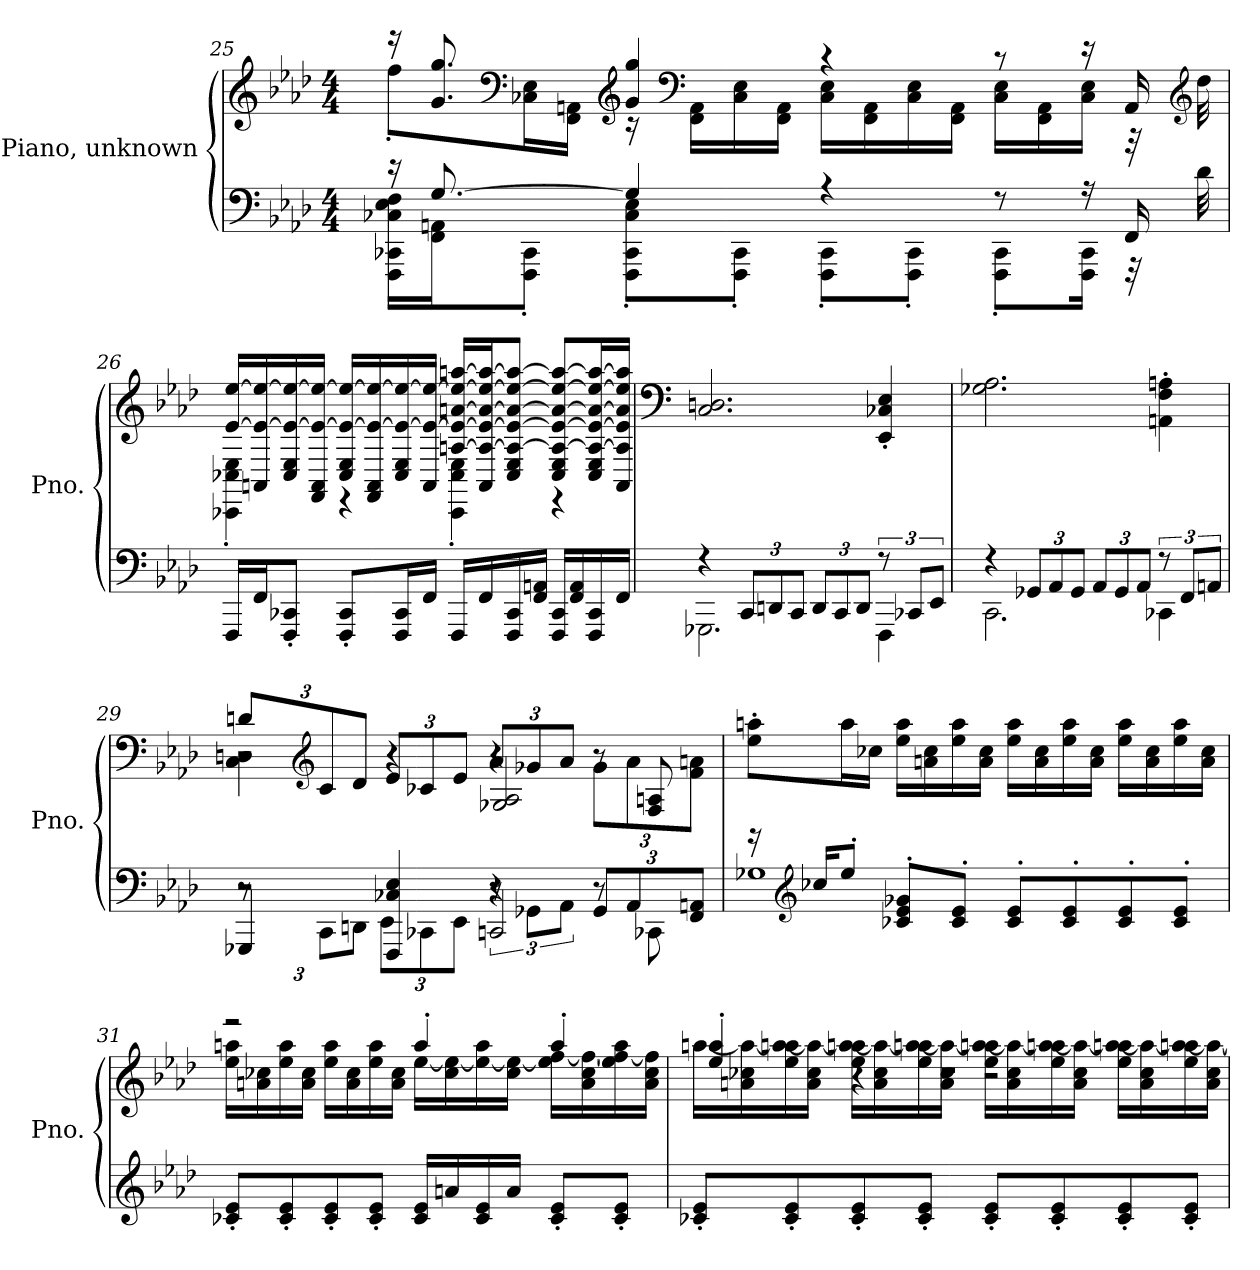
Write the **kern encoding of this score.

**kern	**kern
*part1	*part1
*staff2	*staff1
*I"Piano, unknown	*
*I'Pno.	*
!!LO:LB:g=z
*clefF4	*clefG2
*k[b-e-a-d-]	*k[b-e-a-d-]
*M4/4	*M4/4
=25	=25
*^	*^
16r	16FFF\ 16CC-X\ 16C-X\ 16E-\ 16F\LL	16r	8ff'\L
[8.G/	16FF\ 16AAn\J	8.g/ 8.gg/	.
*	*	*clefF4	*
.	8FFF\' 8CC-\'J	.	16C-X\ 16E-\L
.	.	.	16FF\ 16AAn\JJ
*	*	*clefG2	*
4G/]	8FFF\' 8CC-\' 8C-\' 8E-\'L	4g/ 4gg/	16r
*	*	*clefF4	*
.	.	.	16FF\ 16AA\LL
.	8FFF\' 8CC-\'J	.	16C-\ 16E-\
.	.	.	16FF\ 16AA\JJ
4r	8FFF\' 8CC-\'L	4r	16C-\ 16E-\LL
.	.	.	16FF\ 16AA\
.	8FFF\' 8CC-\'J	.	16C-\ 16E-\
.	.	.	16FF\ 16AA\JJ
8r	8FFF\' 8CC-\'L	8r	16C-\ 16E-\LL
.	.	.	16FF\ 16AA\
16r	16FFF\ 16CC-\Jk	16r	16C-\ 16E-\JJ
16FF/	32r	16AA/	32r
*	*	*clefG2	*
.	32d-\	.	32dd-\
*v	*v	*	*
!!LO:LB:g=z	!!
=26	=26	=26
16FFF/LL	[16e-/ [16ee-/LL	4CC-X\' 4C-X\' 4E-\'
16FF/J	16AAn/ 16e-/_ 16ee-/_	.
8FFF/' 8CC-X/'J	16C-/ 16E-/ 16e-/_ 16ee-/_	.
.	16FF/ 16AA/ 16e-/_ 16ee-/_JJ	.
8FFF/' 8CC-/'L	16C-/ 16E-/ 16e-/_ 16ee-/_LL	4r
.	16FF/ 16AA/ 16e-/_ 16ee-/_	.
16FFF/ 16CC-/L	16C-/ 16E-/ 16e-/_ 16ee-/_	.
16FF/JJ	16AA/ 16e-/_ 16ee-/_JJ	.
16FFF/LL	[16An/ 16e-/_ [16an/ 16ee-/_ [16aan/LL	4CC-\' 4C-\' 4E-\'
16FF/	16AA/ 16A/_ 16e-/_ 16a/_ 16ee-/_ 16aa/_J	.
16FFF/ 16CC-/	8C-/ 8E-/ 8A/_ 8e-/_ 8a/_ 8ee-/_ 8aa/_J	.
16FF/ 16AAn/JJ	.	.
16FFF/ 16CC-/LL	8C-/ 8E-/ 8A/_ 8e-/_ 8a/_ 8ee-/_ 8aa/_L	4r
16FF/ 16AA/	.	.
16FFF/ 16CC-/	16C-/ 16E-/ 16A/_ 16e-/_ 16a/_ 16ee-/_ 16aa/_L	.
16FF/JJ	16AA/ 16A/] 16e-/] 16a/] 16ee-/] 16aa/]JJ	.
*	*v	*v
=27	=27
*	*clefF4
*^	*
4r	2.GGG-X\	2.C/ 2.Dn/
*Xbrackettup	*	*
12CC/L	.	.
12DDn/	.	.
12CC/J	.	.
12DD/L	.	.
12CC/	.	.
12DD/J	.	.
*brackettup	*	*
12r	4FFF\	4EE-/' 4C-X/' 4E-/'
12CC-X/L	.	.
12EE-/J	.	.
!!LO:PB:g=z
=28	=28	=28
4r	2.CC\	2.G-X\ 2.A-\
*Xbrackettup	*	*
12GG-X/L	.	.
12AA-/	.	.
12GG-/J	.	.
12AA-/L	.	.
12GG-/	.	.
12AA-/J	.	.
*brackettup	*	*
12r	4CC-X\	4AAn\' 4F\' 4An\'
12FF/L	.	.
12AAn/J	.	.
=29	=29	=29
*	*^	*
*	*	*	*Xbrackettup
*	*	*	*^
*	*	*	*	*^
4GGG-X/	12r	2r	12dn/L	4C\ 4Dn\	2r
*	*	*	*clefG2	*	*
.	12CC\L	.	12c/	.	.
.	12DDn\J	.	12d/J	.	.
*	*Xbrackettup	*	*	*	*
4FFF/ 4C-X/ 4E-/	12EE-\L	.	12e-/L	4r	.
.	12CC-X\	.	12c-X/	.	.
.	12EE-\J	.	12e-/J	.	.
*	*brackettup	*	*	*	*
4r	12r	2CCn/	12a-/L	4r	2G-X/ 2A-/
.	12GG-X\L	.	12g-X/	.	.
.	12AA-\J	.	12a-/J	.	.
*Xbrackettup	*	*	*	*	*
12GG-/L	8r	.	8r	12g-\L	.
12AA-/	.	.	.	12a-\	.
.	8CC-X\	.	8F/ 8An/	.	.
12FF/ 12AAn/J	.	.	.	12f\ 12an\J	.
*	*v	*v	*	*	*
*	*	*v	*v	*v
!!LO:LB:g=z
=30	=30	=30
16r	1G-X	8ee-\' 8aan\'L
*clefG2	*	*
16cc-X/KL	.	.
8ee-'/J	.	16aa\L
.	.	16cc-X\JJ
8c-X/' 8e-/' 8g-X/'L	.	16ee-\ 16aa\LL
.	.	16an\ 16cc-\
8c-/' 8e-/'J	.	16ee-\ 16aa\
.	.	16a\ 16cc-\JJ
8c-/' 8e-/'L	.	16ee-\ 16aa\LL
.	.	16a\ 16cc-\
8c-/' 8e-/'	.	16ee-\ 16aa\
.	.	16a\ 16cc-\JJ
8c-/' 8e-/'	.	16ee-\ 16aa\LL
.	.	16a\ 16cc-\
8c-/' 8e-/'J	.	16ee-\ 16aa\
.	.	16a\ 16cc-\JJ
*v	*v	*
=31	=31
*	*^
8c-X/' 8e-/'L	2r	16ee-\ 16aan\LL
.	.	16an\ 16cc-X\
8c-/' 8e-/'	.	16ee-\ 16aa\
.	.	16a\ 16cc-\JJ
8c-/' 8e-/'	.	16ee-\ 16aa\LL
.	.	16a\ 16cc-\
8c-/' 8e-/'J	.	16ee-\ 16aa\
.	.	16a\ 16cc-\JJ
16c-/ 16e-/LL	4aa'/	[16ee-\LL
16an/	.	16cc-\ 16ee-\_
16c-/ 16e-/	.	16ee-\_ 16aa\
16a/JJ	.	16cc-\ 16ee-\_JJ
8c-/' 8e-/'L	4aa'/	16ee-\] [16ff\LL
.	.	16a\ 16cc-\ 16ff\_
8c-/' 8e-/'J	.	16ee-\ 16ff\_ 16aa\
.	.	16a\ 16cc-\ 16ff\]JJ
!!LO:LB:g=z
=32	=32	=32
*	*	*^
8c-X/' 8e-/'L	1r	[16aa-\LL	4ee-/' 4aan/'
.	.	16an\ 16cc-X\ 16aa-\_	.
8c-/' 8e-/'	.	16ee-\ 16aa-\_ 16aan\	.
.	.	16a\ 16cc-\ 16aa-\_JJ	.
8c-/' 8e-/'	.	16ee-\ 16aa-\_ 16aan\LL	4r
.	.	16a\ 16cc-\ 16aa-\_	.
8c-/' 8e-/'J	.	16ee-\ 16aa-\_ 16aan\	.
.	.	16a\ 16cc-\ 16aa-\_JJ	.
8c-/' 8e-/'L	.	16ee-\ 16aa-\_ 16aan\LL	2r
.	.	16a\ 16cc-\ 16aa-\_	.
8c-/' 8e-/'	.	16ee-\ 16aa-\_ 16aan\	.
.	.	16a\ 16cc-\ 16aa-\_JJ	.
8c-/' 8e-/'	.	16ee-\ 16aa-\_ 16aan\LL	.
.	.	16a\ 16cc-\ 16aa-\_	.
8c-/' 8e-/'J	.	16ee-\ 16aa-\_ 16aan\	.
.	.	16a\ 16cc-\ 16aa-\_JJ	.
*	*v	*v	*v
=	=
*-	*-
